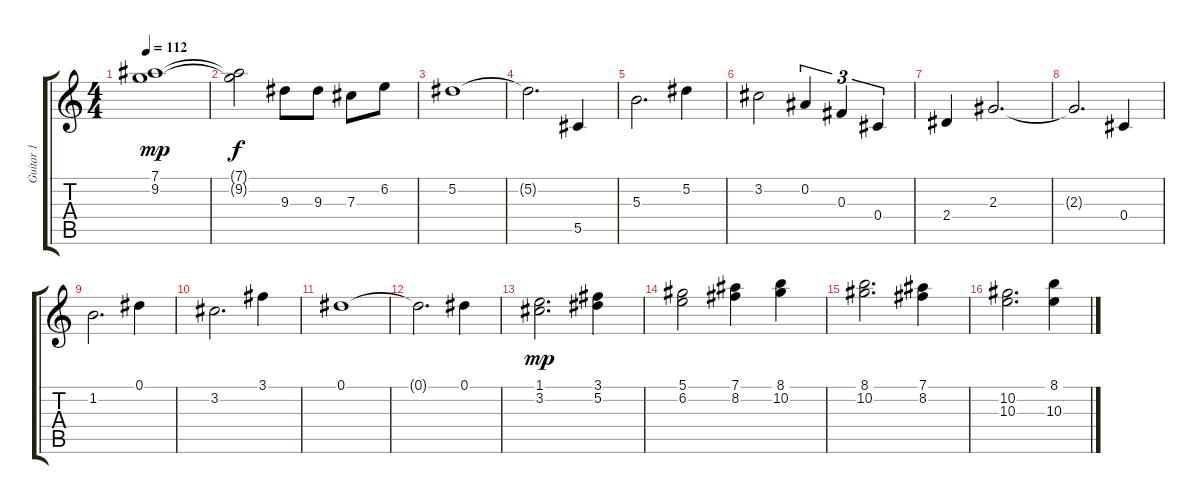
\track ("Guitar 1" "Guitar 1") {instrument distortionguitar}
\staff {score tabs}
\tuning (Eb4 Bb3 Gb3 Db3 Ab2 Eb2) {hide}
\ts (4 4)
\tempo 112
\clef g2
\ks c
(7.1 9.2).1{dy mp} |
(7.1{t} 9.2{t}).2{dy f} 9.3.8 9.3.8 7.3.8 6.2.8 |
5.2.1 |
5.2{t}.2{d} 5.5.4 |
5.3.2{d} 5.2.4 |
3.2.2 0.2.4{tu (3 2)} 0.3.4{tu (3 2)} 0.4.4{tu (3 2)} |
2.4.4 2.3.2{d} |
2.3{t}.2{d} 0.4.4 |
1.2.2{d} 0.1.4 |
3.2.2{d} 3.1.4 |
0.1.1 |
0.1{t}.2{d} 0.1.4 |
(1.1 3.2).2{d dy mp} (3.1 5.2).4 |
(5.1 6.2).2 (7.1 8.2).4 (8.1 10.2).4 |
(8.1 10.2).2{d} (7.1 8.2).4 |
(10.2 10.3).2{d} (8.1 10.3).4
